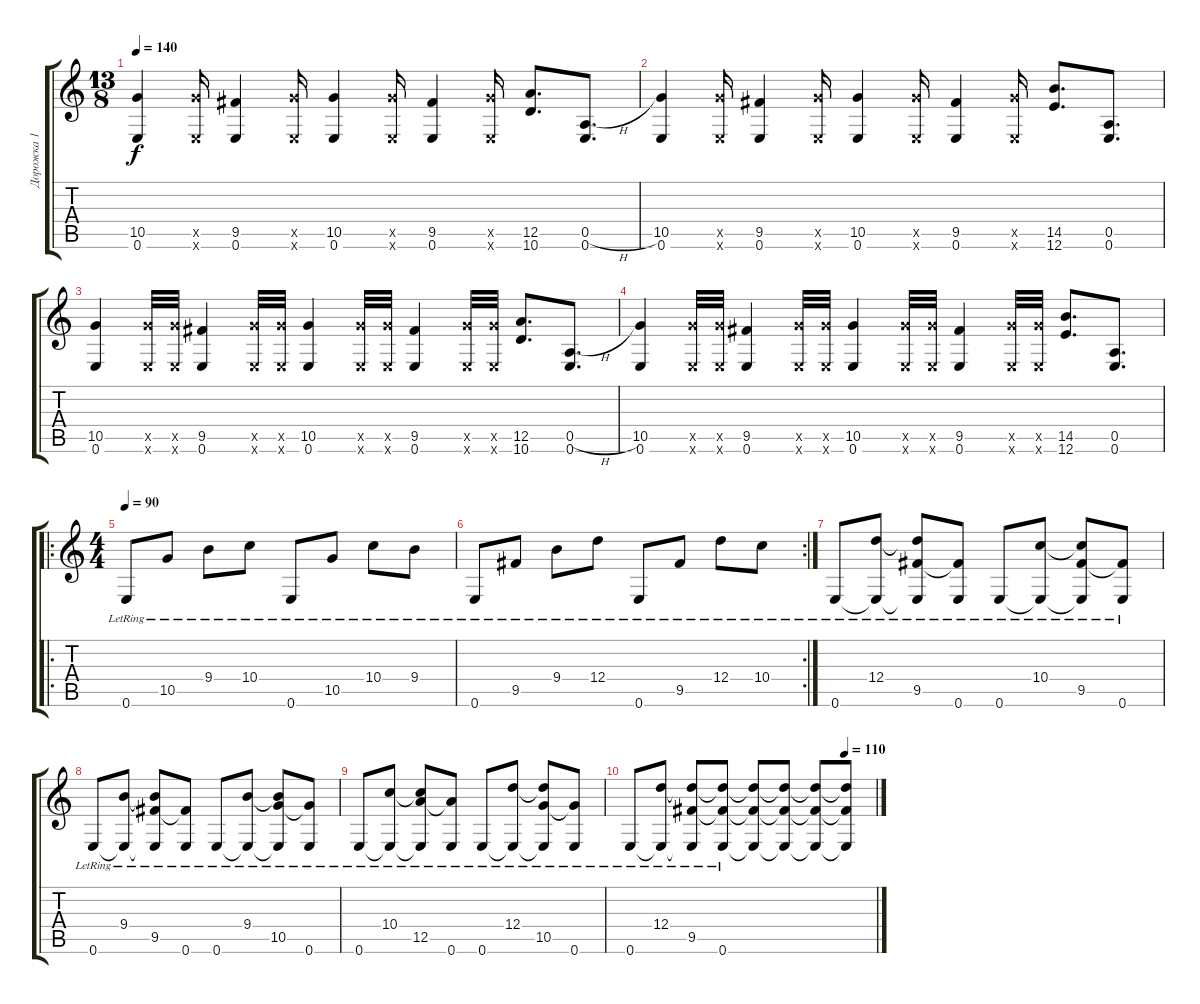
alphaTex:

\track ("Дорожка 1" "Дорожка 1") {instrument distortionguitar}
\staff {score tabs}
\tuning (E4 B3 G3 D3 A2 E2) {hide}
\ts (13 8)
\tempo 140
\clef g2
\ks c
(10.5 0.6).4{dy f instrument distortionguitar} (10.5{x} 0.6{x}).16 (9.5 0.6).4 (10.5{x} 0.6{x}).16 (10.5 0.6).4 (10.5{x} 0.6{x}).16 (9.5 0.6).4 (10.5{x} 0.6{x}).16 (12.5 10.6).8{d} (0.5{h} 0.6).8{d} |
(10.5 0.6).4 (10.5{x} 0.6{x}).16 (9.5 0.6).4 (10.5{x} 0.6{x}).16 (10.5 0.6).4 (10.5{x} 0.6{x}).16 (9.5 0.6).4 (10.5{x} 0.6{x}).16 (14.5 12.6).8{d} (0.5 0.6).8{d} |
(10.5 0.6).4 (10.5{x} 0.6{x}).32 (10.5{x} 0.6{x}).32 (9.5 0.6).4 (10.5{x} 0.6{x}).32 (10.5{x} 0.6{x}).32 (10.5 0.6).4 (10.5{x} 0.6{x}).32 (10.5{x} 0.6{x}).32 (9.5 0.6).4 (10.5{x} 0.6{x}).32 (10.5{x} 0.6{x}).32 (12.5 10.6).8{d} (0.5{h} 0.6).8{d} |
(10.5 0.6).4 (10.5{x} 0.6{x}).32 (10.5{x} 0.6{x}).32 (9.5 0.6).4 (10.5{x} 0.6{x}).32 (10.5{x} 0.6{x}).32 (10.5 0.6).4 (10.5{x} 0.6{x}).32 (10.5{x} 0.6{x}).32 (9.5 0.6).4 (10.5{x} 0.6{x}).32 (10.5{x} 0.6{x}).32 (14.5 12.6).8{d} (0.5 0.6).8{d} |
\ro
\ts (4 4)
\tempo 90
0.6{lr}.8{instrument acousticguitarsteel} 10.5{lr}.8 9.4{lr}.8 10.4{lr}.8 0.6{lr}.8 10.5{lr}.8 10.4{lr}.8 9.4{lr}.8 |
\rc 2
0.6{lr}.8 9.5{lr}.8 9.4{lr}.8 12.4{lr}.8 0.6{lr}.8 9.5{lr}.8 12.4{lr}.8 10.4{lr}.8 |
0.6{lr}.8 (12.4{lr} 0.6{t}).8 (12.4{t} 9.5{lr} 0.6{t}).8 (9.5{t} 0.6{lr}).8 0.6{lr}.8 (10.4{lr} 0.6{t}).8 (10.4{t} 9.5{lr} 0.6{t}).8 (9.5{t} 0.6{lr}).8 |
0.6{lr}.8 (9.4{lr} 0.6{t}).8 (9.4{t} 9.5{lr} 0.6{t}).8 (9.5{t} 0.6{lr}).8 0.6{lr}.8 (9.4{lr} 0.6{t}).8 (9.4{t} 10.5{lr} 0.6{t}).8 (10.5{t} 0.6{lr}).8 |
0.6{lr}.8 (10.4{lr} 0.6{t}).8 (10.4{t} 12.5{lr} 0.6{t}).8 (12.5{t} 0.6{lr}).8 0.6{lr}.8 (12.4{lr} 0.6{t}).8 (12.4{t} 10.5{lr} 0.6{t}).8 (10.5{t} 0.6{lr}).8 |
\tempo (110 0.875)
0.6{lr}.8 (12.4{lr} 0.6{t}).8 (12.4{t} 9.5{lr} 0.6{t}).8 (12.4{t} 9.5{t} 0.6{lr}).8 (12.4{t} 9.5{t} 0.6{t}).8 (12.4{t} 9.5{t} 0.6{t}).8 (12.4{t} 9.5{t} 0.6{t}).8 (12.4{t} 9.5{t} 0.6{t}).8
